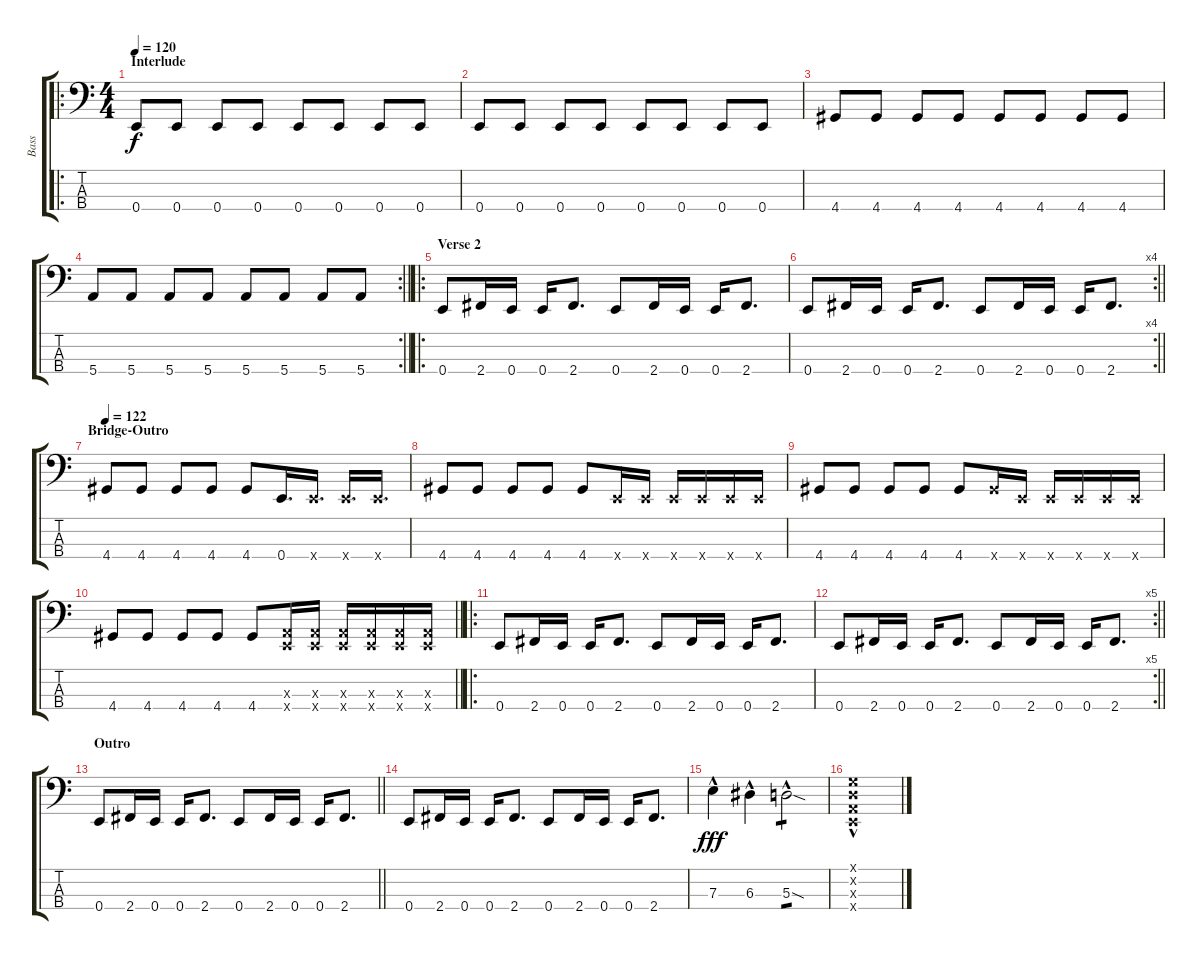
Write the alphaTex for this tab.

\track ("Bass" "Bass") {instrument electricbasspick}
\staff {score tabs}
\tuning (G2 D2 A1 E1) {hide}
\ro
\ts (4 4)
\section ("" "Interlude")
\tempo 120
\clef f4
\ks c
0.4.8{dy f} 0.4.8 0.4.8 0.4.8 0.4.8 0.4.8 0.4.8 0.4.8 |
0.4.8 0.4.8 0.4.8 0.4.8 0.4.8 0.4.8 0.4.8 0.4.8 |
4.4.8 4.4.8 4.4.8 4.4.8 4.4.8 4.4.8 4.4.8 4.4.8 |
\rc 2
\barLineRight lightlight
5.4.8 5.4.8 5.4.8 5.4.8 5.4.8 5.4.8 5.4.8 5.4.8 |
\ro
\section ("" "Verse 2")
0.4.8 2.4.16 0.4.16 0.4.16 2.4.8{d} 0.4.8 2.4.16 0.4.16 0.4.16 2.4.8{d} |
\rc 4
\barLineRight lightlight
0.4.8 2.4.16 0.4.16 0.4.16 2.4.8{d} 0.4.8 2.4.16 0.4.16 0.4.16 2.4.8{d} |
\section ("" "Bridge-Outro")
\tempo 122
4.4.8 4.4.8 4.4.8 4.4.8 4.4.8 0.4.16{d} 0.4{x}.16{d} 0.4{x}.16{d} 0.4{x}.16{d} |
4.4.8 4.4.8 4.4.8 4.4.8 4.4.8 0.4{x}.16 0.4{x}.16 0.4{x}.16 0.4{x}.16 0.4{x}.16 0.4{x}.16 |
4.4.8 4.4.8 4.4.8 4.4.8 4.4.8 4.4{x}.16 0.4{x}.16 0.4{x}.16 0.4{x}.16 0.4{x}.16 0.4{x}.16 |
\barLineRight lightlight
4.4.8 4.4.8 4.4.8 4.4.8 4.4.8 (0.3{x} 0.4{x}).16 (0.3{x} 0.4{x}).16 (0.3{x} 0.4{x}).16 (0.3{x} 0.4{x}).16 (0.3{x} 0.4{x}).16 (0.3{x} 0.4{x}).16 |
\ro
0.4.8 2.4.16 0.4.16 0.4.16 2.4.8{d} 0.4.8 2.4.16 0.4.16 0.4.16 2.4.8{d} |
\rc 5
\barLineRight lightlight
0.4.8 2.4.16 0.4.16 0.4.16 2.4.8{d} 0.4.8 2.4.16 0.4.16 0.4.16 2.4.8{d} |
\section ("" "Outro")
\barLineRight lightlight
0.4.8 2.4.16 0.4.16 0.4.16 2.4.8{d} 0.4.8 2.4.16 0.4.16 0.4.16 2.4.8{d} |
0.4.8 2.4.16 0.4.16 0.4.16 2.4.8{d} 0.4.8 2.4.16 0.4.16 0.4.16 2.4.8{d} |
7.3{hac}.4{dy fff} 6.3{hac}.4 5.3{sod hac}.2{tp 1} |
(0.1{x} 0.2{x} 0.3{x} 0.4{hac x}).1
